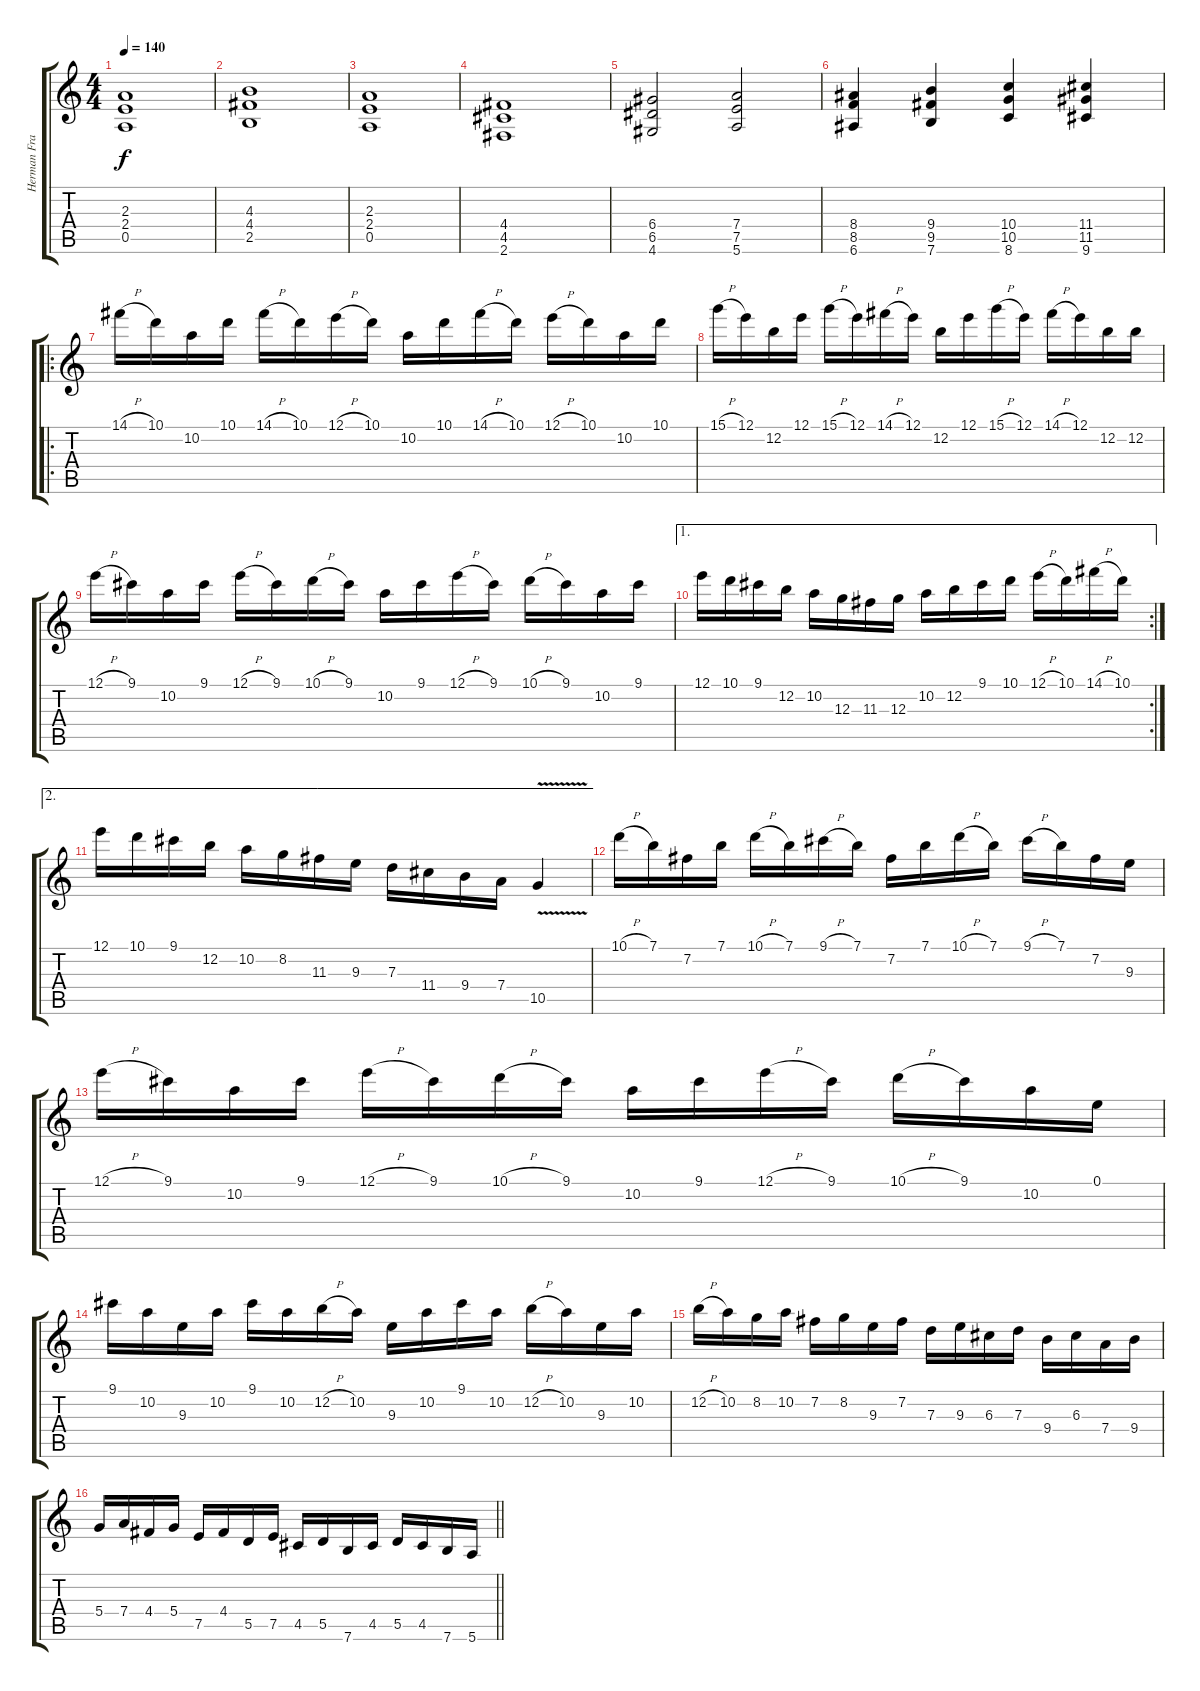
\track ("Herman Frank (Guitar)" "Herman Fra") {instrument distortionguitar}
\staff {score tabs}
\tuning (E4 B3 G3 D3 A2 E2) {hide}
\ts (4 4)
\tempo 140
\clef g2
\ks c
(2.3 2.4 0.5).1{dy f} |
(4.3 4.4 2.5).1 |
(2.3 2.4 0.5).1 |
(4.4 4.5 2.6).1 |
(6.4 6.5 4.6).2 (7.4 7.5 5.6).2 |
(8.4 8.5 6.6).4 (9.4 9.5 7.6).4 (10.4 10.5 8.6).4 (11.4 11.5 9.6).4 |
\ro
14.1{h}.16 10.1.16 10.2.16 10.1.16 14.1{h}.16 10.1.16 12.1{h}.16 10.1.16 10.2.16 10.1.16 14.1{h}.16 10.1.16 12.1{h}.16 10.1.16 10.2.16 10.1.16 |
15.1{h}.16 12.1.16 12.2.16 12.1.16 15.1{h}.16 12.1.16 14.1{h}.16 12.1.16 12.2.16 12.1.16 15.1{h}.16 12.1.16 14.1{h}.16 12.1.16 12.2.16 12.2.16 |
12.1{h}.16 9.1.16 10.2.16 9.1.16 12.1{h}.16 9.1.16 10.1{h}.16 9.1.16 10.2.16 9.1.16 12.1{h}.16 9.1.16 10.1{h}.16 9.1.16 10.2.16 9.1.16 |
\ae 1
\rc 2
12.1.16 10.1.16 9.1.16 12.2.16 10.2.16 12.3.16 11.3.16 12.3.16 10.2.16 12.2.16 9.1.16 10.1.16 12.1{h}.16 10.1.16 14.1{h}.16 10.1.16 |
\ae 2
12.1.16 10.1.16 9.1.16 12.2.16 10.2.16 8.2.16 11.3.16 9.3.16 7.3.16 11.4.16 9.4.16 7.4.16 10.5{v}.4 |
10.1{h}.16 7.1.16 7.2.16 7.1.16 10.1{h}.16 7.1.16 9.1{h}.16 7.1.16 7.2.16 7.1.16 10.1{h}.16 7.1.16 9.1{h}.16 7.1.16 7.2.16 9.3.16 |
12.1{h}.16 9.1.16 10.2.16 9.1.16 12.1{h}.16 9.1.16 10.1{h}.16 9.1.16 10.2.16 9.1.16 12.1{h}.16 9.1.16 10.1{h}.16 9.1.16 10.2.16 0.1.16 |
9.1.16 10.2.16 9.3.16 10.2.16 9.1.16 10.2.16 12.2{h}.16 10.2.16 9.3.16 10.2.16 9.1.16 10.2.16 12.2{h}.16 10.2.16 9.3.16 10.2.16 |
12.2{h}.16 10.2.16 8.2.16 10.2.16 7.2.16 8.2.16 9.3.16 7.2.16 7.3.16 9.3.16 6.3.16 7.3.16 9.4.16 6.3.16 7.4.16 9.4.16 |
\barLineRight lightlight
5.4.16 7.4.16 4.4.16 5.4.16 7.5.16 4.4.16 5.5.16 7.5.16 4.5.16 5.5.16 7.6.16 4.5.16 5.5.16 4.5.16 7.6.16 5.6.16
